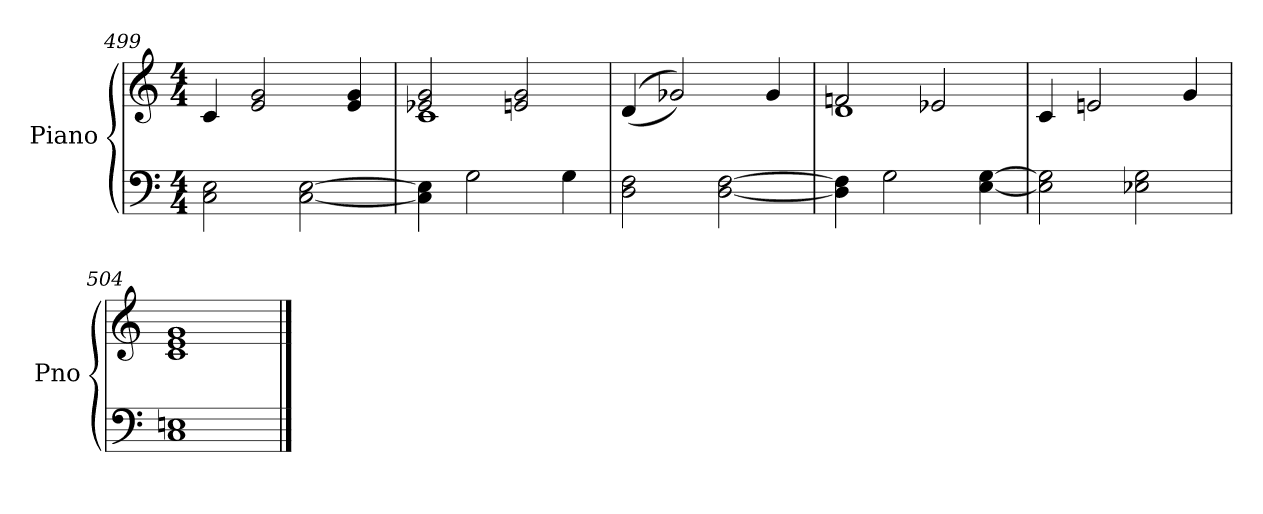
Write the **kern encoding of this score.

**kern	**kern
*part1	*part1
*staff2	*staff1
*I"Piano	*
*I'Pno	*
!!LO:PB:g=z
*clefF4	*clefG2
*k[]	*k[]
*M4/4	*M4/4
=499	=499
2C\ 2E\	4c/
.	2e/ 2g/
[2C\ [2E\	.
.	4e/ 4g/
=500	=500
*	*^
4C\] 4E\]	2e-X/ 2g/	1c
2G\	.	.
.	2en/ 2g/	.
4G\	.	.
*	*v	*v
=501	=501
2D\ 2F\	(>(<4d/
.	2g-X/))
[2D\ [2F\	.
.	4g-/
=502	=502
*	*^
4D\] 4F\]	2fn/	1d
2G\	.	.
.	2e-X/	.
[4E\ [4G\	.	.
*	*v	*v
=503	=503
2E\] 2G\]	4c/
.	2en/
2E-X\ 2G\	.
.	4g/
=504	=504
1C 1En	1c 1e 1g
==	==
*-	*-
